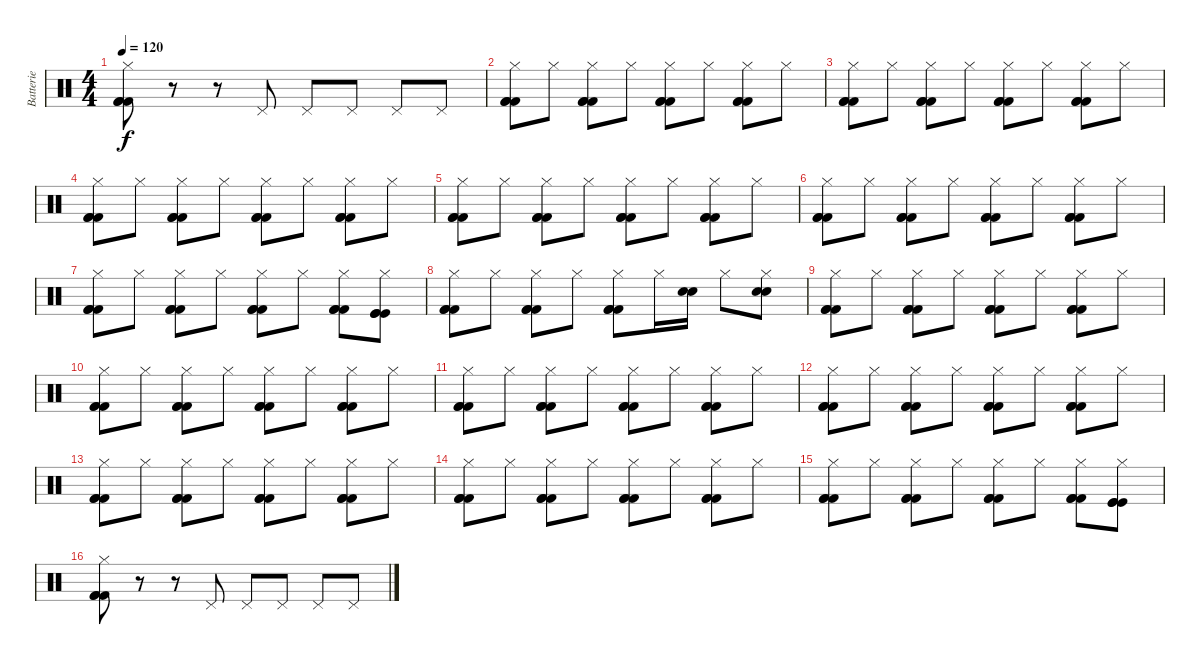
\track ("Batterie" "Batterie") {instrument percussion}
\staff {score}
\articulation defaults
\ts (4 4)
\tempo 120
\clef neutral
\ks c
("Hi-Hat (closed)" "Kick (hit) 2" "Kick (hit) 2" "Kick (hit) 2").8{dy f} r.8 r.8 "Pedal Hi-Hat (hit)".8 "Pedal Hi-Hat (hit)".8 "Pedal Hi-Hat (hit)".8 "Pedal Hi-Hat (hit)".8 "Pedal Hi-Hat (hit)".8 |
("Hi-Hat (closed)" "Kick (hit) 2" "Kick (hit) 2" "Kick (hit) 2").8 "Hi-Hat (closed)".8 ("Hi-Hat (closed)" "Kick (hit) 2" "Kick (hit) 2" "Kick (hit) 2").8 "Hi-Hat (closed)".8 ("Hi-Hat (closed)" "Kick (hit) 2" "Kick (hit) 2" "Kick (hit) 2").8 "Hi-Hat (closed)".8 ("Hi-Hat (closed)" "Kick (hit) 2" "Kick (hit) 2" "Kick (hit) 2").8 "Hi-Hat (closed)".8 |
("Hi-Hat (closed)" "Kick (hit) 2" "Kick (hit) 2" "Kick (hit) 2").8 "Hi-Hat (closed)".8 ("Hi-Hat (closed)" "Kick (hit) 2" "Kick (hit) 2" "Kick (hit) 2").8 "Hi-Hat (closed)".8 ("Hi-Hat (closed)" "Kick (hit) 2" "Kick (hit) 2" "Kick (hit) 2").8 "Hi-Hat (closed)".8 ("Hi-Hat (closed)" "Kick (hit) 2" "Kick (hit) 2" "Kick (hit) 2").8 "Hi-Hat (closed)".8 |
("Hi-Hat (closed)" "Kick (hit) 2" "Kick (hit) 2" "Kick (hit) 2").8 "Hi-Hat (closed)".8 ("Hi-Hat (closed)" "Kick (hit) 2" "Kick (hit) 2" "Kick (hit) 2").8 "Hi-Hat (closed)".8 ("Hi-Hat (closed)" "Kick (hit) 2" "Kick (hit) 2" "Kick (hit) 2").8 "Hi-Hat (closed)".8 ("Hi-Hat (closed)" "Kick (hit) 2" "Kick (hit) 2" "Kick (hit) 2").8 "Hi-Hat (closed)".8 |
("Hi-Hat (closed)" "Kick (hit) 2" "Kick (hit) 2" "Kick (hit) 2").8 "Hi-Hat (closed)".8 ("Hi-Hat (closed)" "Kick (hit) 2" "Kick (hit) 2" "Kick (hit) 2").8 "Hi-Hat (closed)".8 ("Hi-Hat (closed)" "Kick (hit) 2" "Kick (hit) 2" "Kick (hit) 2").8 "Hi-Hat (closed)".8 ("Hi-Hat (closed)" "Kick (hit) 2" "Kick (hit) 2" "Kick (hit) 2").8 "Hi-Hat (closed)".8 |
("Hi-Hat (closed)" "Kick (hit) 2" "Kick (hit) 2" "Kick (hit) 2").8 "Hi-Hat (closed)".8 ("Hi-Hat (closed)" "Kick (hit) 2" "Kick (hit) 2" "Kick (hit) 2").8 "Hi-Hat (closed)".8 ("Hi-Hat (closed)" "Kick (hit) 2" "Kick (hit) 2" "Kick (hit) 2").8 "Hi-Hat (closed)".8 ("Hi-Hat (closed)" "Kick (hit) 2" "Kick (hit) 2" "Kick (hit) 2").8 "Hi-Hat (closed)".8 |
("Hi-Hat (closed)" "Kick (hit) 2" "Kick (hit) 2" "Kick (hit) 2").8 "Hi-Hat (closed)".8 ("Hi-Hat (closed)" "Kick (hit) 2" "Kick (hit) 2" "Kick (hit) 2").8 "Hi-Hat (closed)".8 ("Hi-Hat (closed)" "Kick (hit) 2" "Kick (hit) 2" "Kick (hit) 2").8 "Hi-Hat (closed)".8 ("Hi-Hat (closed)" "Kick (hit) 2" "Kick (hit) 2" "Kick (hit) 2").8 ("Hi-Hat (closed)" "Kick (hit)" "Kick (hit)" "Kick (hit)").8 |
("Hi-Hat (closed)" "Kick (hit) 2" "Kick (hit) 2" "Kick (hit) 2").8 "Hi-Hat (closed)".8 ("Hi-Hat (closed)" "Kick (hit) 2" "Kick (hit) 2" "Kick (hit) 2").8 "Hi-Hat (closed)".8 ("Hi-Hat (closed)" "Kick (hit) 2" "Kick (hit) 2" "Kick (hit) 2").8 "Hi-Hat (closed)".16 ("Electric Snare (hit)" "Electric Snare (hit)").16 "Hi-Hat (closed)".8 ("Hi-Hat (closed)" "Electric Snare (hit)" "Electric Snare (hit)").8 |
("Hi-Hat (closed)" "Kick (hit) 2" "Kick (hit) 2" "Kick (hit) 2").8 "Hi-Hat (closed)".8 ("Hi-Hat (closed)" "Kick (hit) 2" "Kick (hit) 2" "Kick (hit) 2").8 "Hi-Hat (closed)".8 ("Hi-Hat (closed)" "Kick (hit) 2" "Kick (hit) 2" "Kick (hit) 2").8 "Hi-Hat (closed)".8 ("Hi-Hat (closed)" "Kick (hit) 2" "Kick (hit) 2" "Kick (hit) 2").8 "Hi-Hat (closed)".8 |
("Hi-Hat (closed)" "Kick (hit) 2" "Kick (hit) 2" "Kick (hit) 2").8 "Hi-Hat (closed)".8 ("Hi-Hat (closed)" "Kick (hit) 2" "Kick (hit) 2" "Kick (hit) 2").8 "Hi-Hat (closed)".8 ("Hi-Hat (closed)" "Kick (hit) 2" "Kick (hit) 2" "Kick (hit) 2").8 "Hi-Hat (closed)".8 ("Hi-Hat (closed)" "Kick (hit) 2" "Kick (hit) 2" "Kick (hit) 2").8 "Hi-Hat (closed)".8 |
("Hi-Hat (closed)" "Kick (hit) 2" "Kick (hit) 2" "Kick (hit) 2").8 "Hi-Hat (closed)".8 ("Hi-Hat (closed)" "Kick (hit) 2" "Kick (hit) 2" "Kick (hit) 2").8 "Hi-Hat (closed)".8 ("Hi-Hat (closed)" "Kick (hit) 2" "Kick (hit) 2" "Kick (hit) 2").8 "Hi-Hat (closed)".8 ("Hi-Hat (closed)" "Kick (hit) 2" "Kick (hit) 2" "Kick (hit) 2").8 "Hi-Hat (closed)".8 |
("Hi-Hat (closed)" "Kick (hit) 2" "Kick (hit) 2" "Kick (hit) 2").8 "Hi-Hat (closed)".8 ("Hi-Hat (closed)" "Kick (hit) 2" "Kick (hit) 2" "Kick (hit) 2").8 "Hi-Hat (closed)".8 ("Hi-Hat (closed)" "Kick (hit) 2" "Kick (hit) 2" "Kick (hit) 2").8 "Hi-Hat (closed)".8 ("Hi-Hat (closed)" "Kick (hit) 2" "Kick (hit) 2" "Kick (hit) 2").8 "Hi-Hat (closed)".8 |
("Hi-Hat (closed)" "Kick (hit) 2" "Kick (hit) 2" "Kick (hit) 2").8 "Hi-Hat (closed)".8 ("Hi-Hat (closed)" "Kick (hit) 2" "Kick (hit) 2" "Kick (hit) 2").8 "Hi-Hat (closed)".8 ("Hi-Hat (closed)" "Kick (hit) 2" "Kick (hit) 2" "Kick (hit) 2").8 "Hi-Hat (closed)".8 ("Hi-Hat (closed)" "Kick (hit) 2" "Kick (hit) 2" "Kick (hit) 2").8 "Hi-Hat (closed)".8 |
("Hi-Hat (closed)" "Kick (hit) 2" "Kick (hit) 2" "Kick (hit) 2").8 "Hi-Hat (closed)".8 ("Hi-Hat (closed)" "Kick (hit) 2" "Kick (hit) 2" "Kick (hit) 2").8 "Hi-Hat (closed)".8 ("Hi-Hat (closed)" "Kick (hit) 2" "Kick (hit) 2" "Kick (hit) 2").8 "Hi-Hat (closed)".8 ("Hi-Hat (closed)" "Kick (hit) 2" "Kick (hit) 2" "Kick (hit) 2").8 "Hi-Hat (closed)".8 |
("Hi-Hat (closed)" "Kick (hit) 2" "Kick (hit) 2" "Kick (hit) 2").8 "Hi-Hat (closed)".8 ("Hi-Hat (closed)" "Kick (hit) 2" "Kick (hit) 2" "Kick (hit) 2").8 "Hi-Hat (closed)".8 ("Hi-Hat (closed)" "Kick (hit) 2" "Kick (hit) 2" "Kick (hit) 2").8 "Hi-Hat (closed)".8 ("Hi-Hat (closed)" "Kick (hit) 2" "Kick (hit) 2" "Kick (hit) 2").8 ("Hi-Hat (closed)" "Kick (hit)" "Kick (hit)" "Kick (hit)").8 |
("Hi-Hat (closed)" "Kick (hit) 2" "Kick (hit) 2" "Kick (hit) 2").8 r.8 r.8 "Pedal Hi-Hat (hit)".8 "Pedal Hi-Hat (hit)".8 "Pedal Hi-Hat (hit)".8 "Pedal Hi-Hat (hit)".8 "Pedal Hi-Hat (hit)".8
